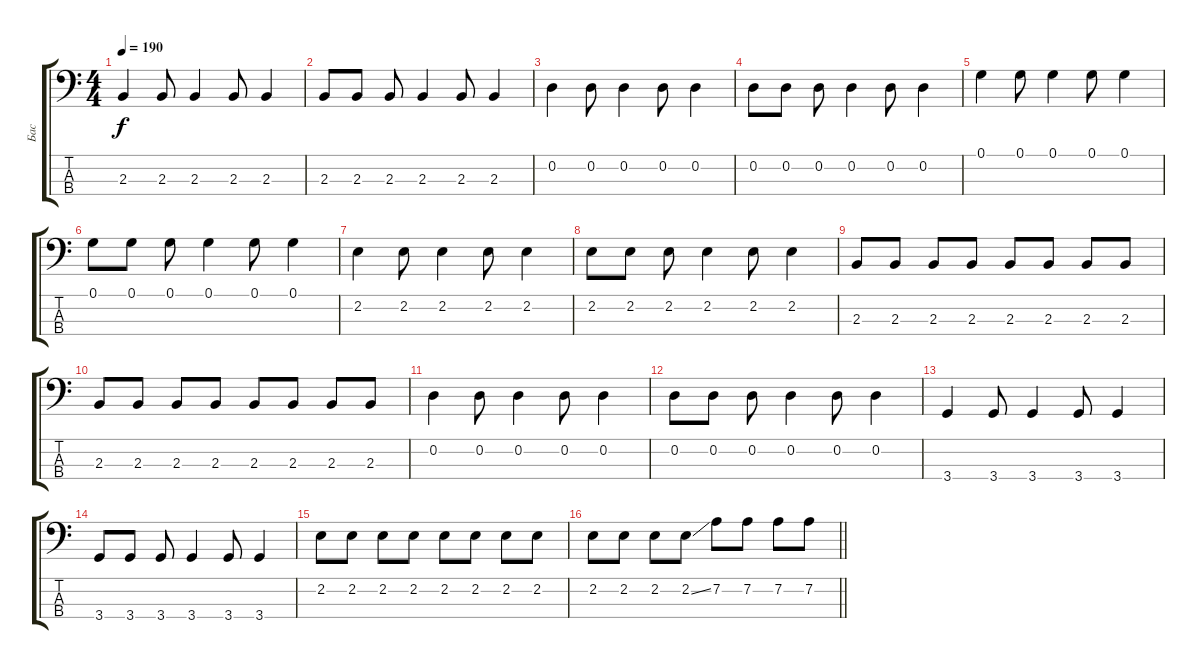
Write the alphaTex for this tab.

\track ("Бас" "Бас") {instrument electricbassfinger}
\staff {score tabs}
\tuning (G2 D2 A1 E1) {hide}
\ts (4 4)
\tempo 190
\clef f4
\ks c
2.3.4{dy f} 2.3.8 2.3.4 2.3.8 2.3.4 |
2.3.8 2.3.8 2.3.8 2.3.4 2.3.8 2.3.4 |
0.2.4 0.2.8 0.2.4 0.2.8 0.2.4 |
0.2.8 0.2.8 0.2.8 0.2.4 0.2.8 0.2.4 |
0.1.4 0.1.8 0.1.4 0.1.8 0.1.4 |
0.1.8 0.1.8 0.1.8 0.1.4 0.1.8 0.1.4 |
2.2.4 2.2.8 2.2.4 2.2.8 2.2.4 |
2.2.8 2.2.8 2.2.8 2.2.4 2.2.8 2.2.4 |
2.3.8 2.3.8 2.3.8 2.3.8 2.3.8 2.3.8 2.3.8 2.3.8 |
2.3.8 2.3.8 2.3.8 2.3.8 2.3.8 2.3.8 2.3.8 2.3.8 |
0.2.4 0.2.8 0.2.4 0.2.8 0.2.4 |
0.2.8 0.2.8 0.2.8 0.2.4 0.2.8 0.2.4 |
3.4.4 3.4.8 3.4.4 3.4.8 3.4.4 |
3.4.8 3.4.8 3.4.8 3.4.4 3.4.8 3.4.4 |
2.2.8 2.2.8 2.2.8 2.2.8 2.2.8 2.2.8 2.2.8 2.2.8 |
\barLineRight lightlight
2.2.8 2.2.8 2.2.8 2.2{ss}.8 7.2.8 7.2.8 7.2.8 7.2.8
